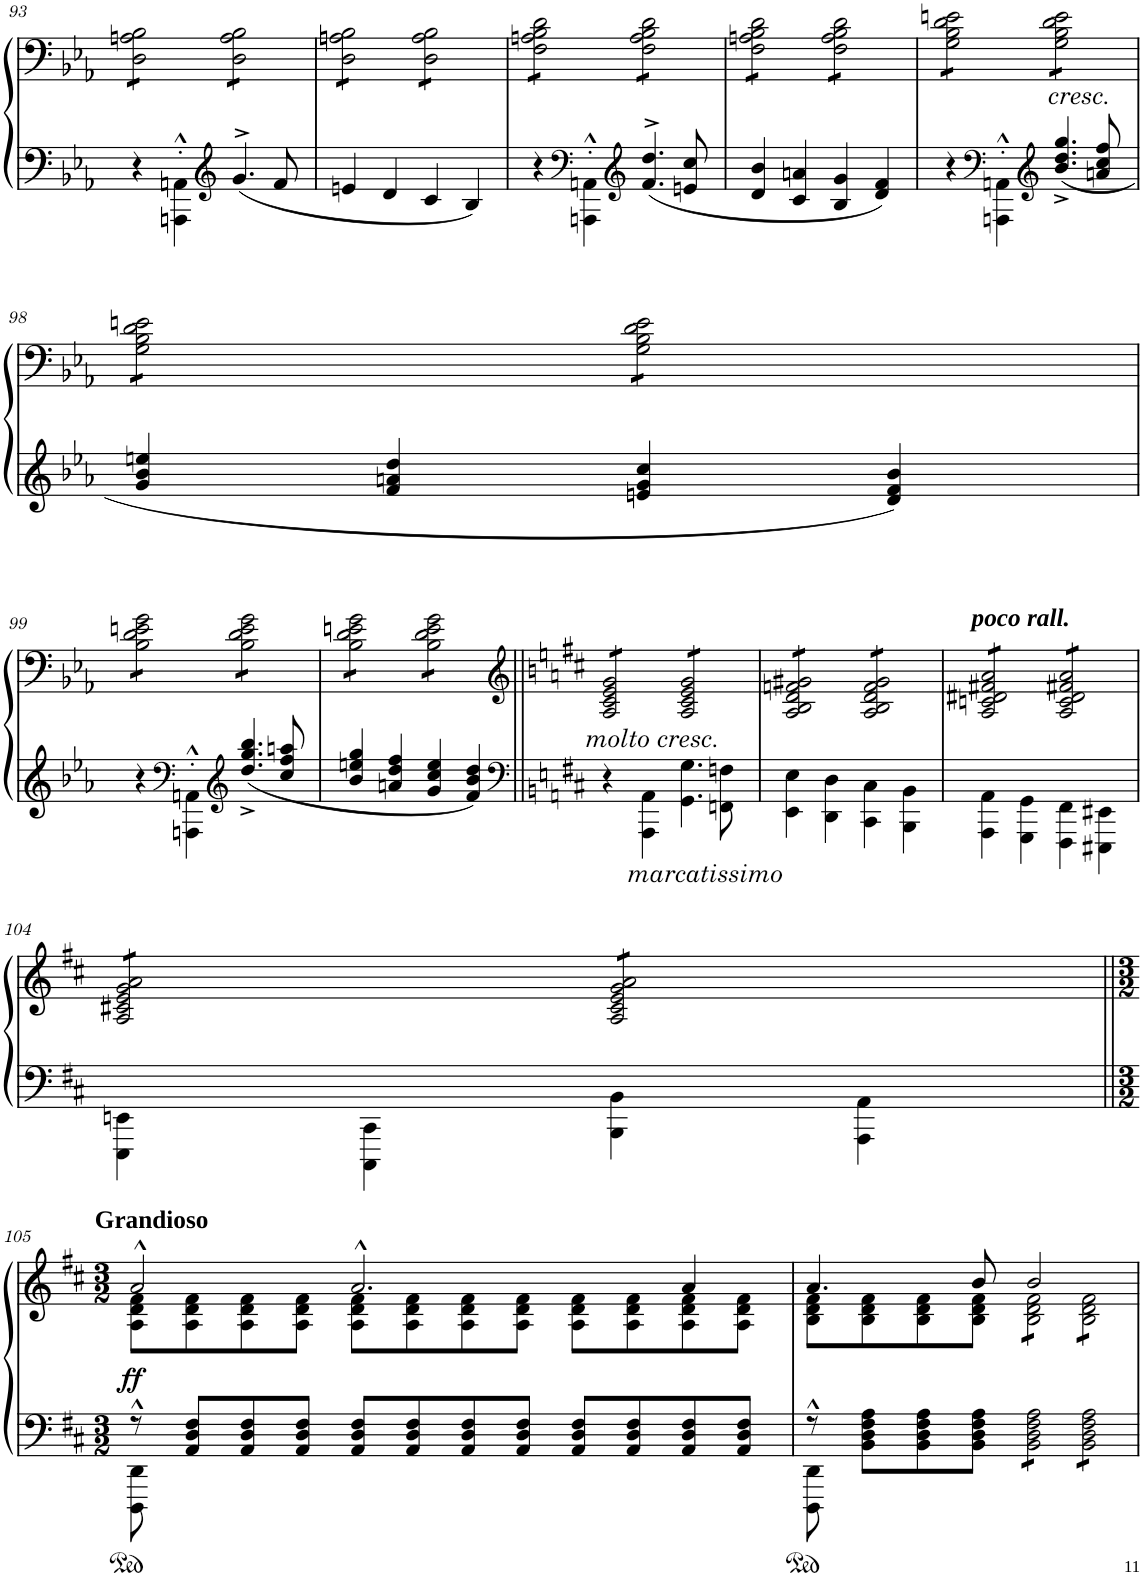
**kern	**kern	**dynam
*part1	*part1	*part1
*staff2	*staff1	*staff1/2
*I"Piano	*	*
*I'Pno	*	*
!!LO:PB:g=z
*clefF4	*clefF4	*
*k[b-e-a-]	*k[b-e-a-]	*
*M4/4	*M4/4	*
*met(c|)	*met(c|)	*
=93	=93	=93
*	*tremolo	*
4r	8D\ 8An\ 8B-\L	.
.	8D\ 8An\ 8B-\	.
4AAAn\'^^ 4AAn\'^^	8D\ 8An\ 8B-\	.
.	8D\ 8An\ 8B-\J	.
*clefG2	*	*
4.g^>/	8D\ 8A\ 8B-\L	.
.	8D\ 8A\ 8B-\	.
.	8D\ 8A\ 8B-\	.
8f/	8D\ 8A\ 8B-\J	.
=94	=94	=94
4en/	8D\ 8An\ 8B-\L	.
.	8D\ 8An\ 8B-\	.
4d/	8D\ 8An\ 8B-\	.
.	8D\ 8An\ 8B-\J	.
4c/	8D\ 8A\ 8B-\L	.
.	8D\ 8A\ 8B-\	.
4B-/	8D\ 8A\ 8B-\	.
.	8D\ 8A\ 8B-\J	.
=95	=95	=95
4r	8F\ 8An\ 8B-\ 8d\L	.
.	8F\ 8An\ 8B-\ 8d\	.
*clefF4	*	*
4AAAn\'^^ 4AAn\'^^	8F\ 8An\ 8B-\ 8d\	.
.	8F\ 8An\ 8B-\ 8d\J	.
*clefG2	*	*
4.f/^> 4.dd/^>	8F\ 8A\ 8B-\ 8d\L	.
.	8F\ 8A\ 8B-\ 8d\	.
.	8F\ 8A\ 8B-\ 8d\	.
8en/ 8cc/	8F\ 8A\ 8B-\ 8d\J	.
=96	=96	=96
4d/ 4b-/	8F\ 8An\ 8B-\ 8d\L	.
.	8F\ 8An\ 8B-\ 8d\	.
4c/ 4an/	8F\ 8An\ 8B-\ 8d\	.
.	8F\ 8An\ 8B-\ 8d\J	.
4B-/ 4g/	8F\ 8A\ 8B-\ 8d\L	.
.	8F\ 8A\ 8B-\ 8d\	.
4d/ 4f/	8F\ 8A\ 8B-\ 8d\	.
.	8F\ 8A\ 8B-\ 8d\J	.
=97	=97	=97
4r	8G\ 8B-\ 8d\ 8en\L	.
.	8G\ 8B-\ 8d\ 8en\	.
*clefF4	*	*
4AAAn\'^^ 4AAn\'^^	8G\ 8B-\ 8d\ 8en\	.
.	8G\ 8B-\ 8d\ 8en\J	.
*clefG2	*	*
!	!LO:TX:b:i:t=cresc.	!
4.b-/^ 4.dd/^ 4.gg/^	8G\ 8B-\ 8d\ 8e\L	.
.	8G\ 8B-\ 8d\ 8e\	.
.	8G\ 8B-\ 8d\ 8e\	.
8an/ 8cc/ 8ff/	8G\ 8B-\ 8d\ 8e\J	.
!!LO:LB:g=z
=98	=98	=98
4g/ 4b-/ 4een/	8G\ 8B-\ 8d\ 8en\L	.
.	8G\ 8B-\ 8d\ 8en\	.
4f/ 4an/ 4dd/	8G\ 8B-\ 8d\ 8en\	.
.	8G\ 8B-\ 8d\ 8en\J	.
4en/ 4g/ 4cc/	8G\ 8B-\ 8d\ 8e\L	.
.	8G\ 8B-\ 8d\ 8e\	.
4d/ 4f/ 4b-/	8G\ 8B-\ 8d\ 8e\	.
.	8G\ 8B-\ 8d\ 8e\J	.
!!LO:LB:g=z
=99	=99	=99
4r	8B-\ 8d\ 8en\ 8g\L	.
.	8B-\ 8d\ 8en\ 8g\	.
*clefF4	*	*
4AAAn\'^^ 4AAn\'^^	8B-\ 8d\ 8en\ 8g\	.
.	8B-\ 8d\ 8en\ 8g\J	.
*clefG2	*	*
4.dd/^ 4.gg/^ 4.bb-/^	8B-\ 8d\ 8e\ 8g\L	.
.	8B-\ 8d\ 8e\ 8g\	.
.	8B-\ 8d\ 8e\ 8g\	.
8cc/ 8ff/ 8aan/	8B-\ 8d\ 8e\ 8g\J	.
=100	=100	=100
4b-/ 4een/ 4gg/	8B-\ 8d\ 8en\ 8g\L	.
.	8B-\ 8d\ 8en\ 8g\	.
4an/ 4dd/ 4ff/	8B-\ 8d\ 8en\ 8g\	.
.	8B-\ 8d\ 8en\ 8g\J	.
4g/ 4cc/ 4ee/	8B-\ 8d\ 8e\ 8g\L	.
.	8B-\ 8d\ 8e\ 8g\	.
4f/ 4b-/ 4dd/	8B-\ 8d\ 8e\ 8g\	.
.	8B-\ 8d\ 8e\ 8g\J	.
=101||	=101||	=101||
*clefF4	*clefG2	*
*k[f#c#]	*k[f#c#]	*
!	!LO:TX:b:i:t=molto cresc.	!
4r	8A/ 8c#/ 8e/ 8g/L	.
.	8A/ 8c#/ 8e/ 8g/	.
!LO:TX:b:i:t=marcatissimo	!	!
4AAA\ 4AA\	8A/ 8c#/ 8e/ 8g/	.
.	8A/ 8c#/ 8e/ 8g/J	.
4.GG\ 4.G\	8A/ 8c#/ 8e/ 8g/L	.
.	8A/ 8c#/ 8e/ 8g/	.
.	8A/ 8c#/ 8e/ 8g/	.
8FFn\ 8Fn\	8A/ 8c#/ 8e/ 8g/J	.
=102	=102	=102
4EE\ 4E\	8A/ 8B/ 8d/ 8fn/ 8g#X/L	.
.	8A/ 8B/ 8d/ 8fn/ 8g#X/	.
4DD\ 4D\	8A/ 8B/ 8d/ 8fn/ 8g#X/	.
.	8A/ 8B/ 8d/ 8fn/ 8g#X/J	.
4CC#\ 4C#\	8A/ 8B/ 8d/ 8f/ 8g#/L	.
.	8A/ 8B/ 8d/ 8f/ 8g#/	.
4BBB\ 4BB\	8A/ 8B/ 8d/ 8f/ 8g#/	.
.	8A/ 8B/ 8d/ 8f/ 8g#/J	.
=103	=103	=103
!	!LO:TX:a:Bi:t=poco rall.	!
4AAA\ 4AA\	8A/ 8cn/ 8d#X/ 8f#X/ 8a/L	.
.	8A/ 8cn/ 8d#X/ 8f#X/ 8a/	.
4GGG\ 4GG\	8A/ 8cn/ 8d#X/ 8f#X/ 8a/	.
.	8A/ 8cn/ 8d#X/ 8f#X/ 8a/J	.
4FFF#\ 4FF#\	8A/ 8c/ 8d#/ 8f#X/ 8a/L	.
.	8A/ 8c/ 8d#/ 8f#X/ 8a/	.
4EEE#X\ 4EE#X\	8A/ 8c/ 8d#/ 8f#X/ 8a/	.
.	8A/ 8c/ 8d#/ 8f#X/ 8a/J	.
!!LO:LB:g=z
=104	=104	=104
4EEE\ 4EEn\	8A/ 8c#X/ 8e/ 8g/ 8a/L	.
.	8A/ 8c#X/ 8e/ 8g/ 8a/	.
4CCC#\ 4CC#\	8A/ 8c#X/ 8e/ 8g/ 8a/	.
.	8A/ 8c#X/ 8e/ 8g/ 8a/J	.
4BBB\ 4BB\	8A/ 8c#/ 8e/ 8g/ 8a/L	.
.	8A/ 8c#/ 8e/ 8g/ 8a/	.
4AAA\ 4AA\	8A/ 8c#/ 8e/ 8g/ 8a/	.
.	8A/ 8c#/ 8e/ 8g/ 8a/J	.
*	*Xtremolo	*
!!LO:LB:g=z
=105||	=105||	=105||
*M3/2	*M3/2	*
*^	*^	*
!	!	!LO:TX:a:B:t=Grandioso	!	!
!	!	!	!	!LO:DY:b
8r	8DDD\'>^^ 8DD\'>^^	2a^^^/	8A\ 8d\ 8f#\L	ff
8AA/ 8D/ 8F#/L	1ryy	.	8A\ 8d\ 8f#\	.
8AA/ 8D/ 8F#/	.	.	8A\ 8d\ 8f#\	.
8AA/ 8D/ 8F#/J	.	.	8A\ 8d\ 8f#\J	.
8AA/ 8D/ 8F#/L	.	2.a^^^/	8A\ 8d\ 8f#\L	.
8AA/ 8D/ 8F#/	.	.	8A\ 8d\ 8f#\	.
8AA/ 8D/ 8F#/	.	.	8A\ 8d\ 8f#\	.
8AA/ 8D/ 8F#/J	.	.	8A\ 8d\ 8f#\J	.
8AA/ 8D/ 8F#/L	.	.	8A\ 8d\ 8f#\L	.
8AA/ 8D/ 8F#/	4.ryy	.	8A\ 8d\ 8f#\	.
8AA/ 8D/ 8F#/	.	4a^/	8A\ 8d\ 8f#\	.
8AA/ 8D/ 8F#/J	.	.	8A\ 8d\ 8f#\J	.
=106	=106	=106	=106	=106
8r	8DDD\'>^^ 8DD\'>^^	4.a^/	8B\ 8d\ 8f#\L	.
8BB\ 8D\ 8F#\ 8A\L	1ryy	.	8B\ 8d\ 8f#\	.
8BB\ 8D\ 8F#\ 8A\	.	.	8B\ 8d\ 8f#\	.
8BB\ 8D\ 8F#\ 8A\J	.	8b^/	8B\ 8d\ 8f#\J	.
*tremolo	*	*	*	*
*	*	*tremolo	*	*
8BB\ 8D\ 8F#\ 8A\L	.	2b^/	8B\ 8d\ 8f#\L	.
8BB\ 8D\ 8F#\ 8A\	.	.	8B\ 8d\ 8f#\	.
8BB\ 8D\ 8F#\ 8A\	.	.	8B\ 8d\ 8f#\	.
8BB\ 8D\ 8F#\ 8A\J	.	.	8B\ 8d\ 8f#\J	.
8BB\ 8D\ 8F#\ 8A\L	.	2ryy	8B\ 8d\ 8f#\L	.
8BB\ 8D\ 8F#\ 8A\	4.ryy	.	8B\ 8d\ 8f#\	.
8BB\ 8D\ 8F#\ 8A\	.	.	8B\ 8d\ 8f#\	.
8BB\ 8D\ 8F#\ 8A\J	.	.	8B\ 8d\ 8f#\J	.
*	*	*Xtremolo	*	*
*Xtremolo	*	*	*	*
*v	*v	*	*	*
*	*v	*v	*
=	=	=
*-	*-	*-
